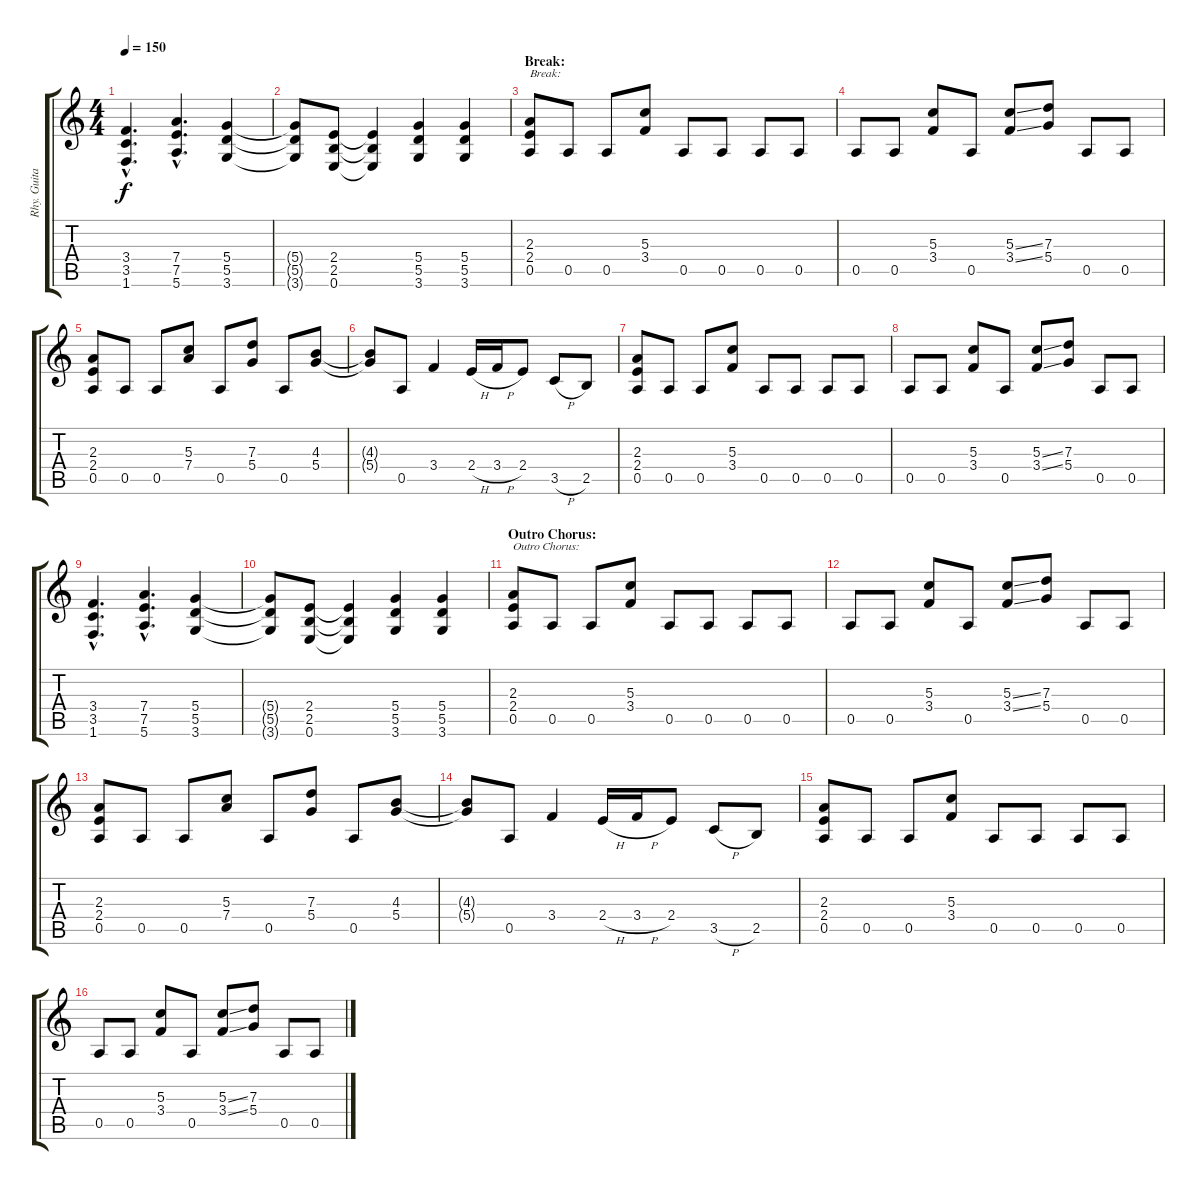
\track ("Rhy. Guitar 1" "Rhy. Guita") {instrument distortionguitar}
\staff {score tabs}
\tuning (E4 B3 G3 D3 A2 E2) {hide}
\ts (4 4)
\tempo 150
\clef g2
\ks c
(3.4{hac} 3.5{hac} 1.6{hac}).4{d dy f} (7.4{hac} 7.5{hac} 5.6{hac}).4{d} (5.4 5.5 3.6).4 |
(5.4{t} 5.5{t} 3.6{t}).8 (2.4 2.5 0.6).8 (2.4{t} 2.5{t} 0.6{t}).4 (5.4 5.5 3.6).4 (5.4 5.5 3.6).4 |
\section ("" "Break:")
(2.3 2.4 0.5).8{txt "Break:"} 0.5.8 0.5.8 (5.3 3.4).8 0.5.8 0.5.8 0.5.8 0.5.8 |
0.5.8 0.5.8 (5.3 3.4).8 0.5.8 (5.3{ss} 3.4{ss}).8 (7.3 5.4).8 0.5.8 0.5.8 |
(2.3 2.4 0.5).8 0.5.8 0.5.8 (5.3 7.4).8 0.5.8 (7.3 5.4).8 0.5.8 (4.3 5.4).8 |
(4.3{t} 5.4{t}).8 0.5.8 3.4.4 2.4{h}.16 3.4{h}.16 2.4.8 3.5{h}.8 2.5.8 |
(2.3 2.4 0.5).8 0.5.8 0.5.8 (5.3 3.4).8 0.5.8 0.5.8 0.5.8 0.5.8 |
0.5.8 0.5.8 (5.3 3.4).8 0.5.8 (5.3{ss} 3.4{ss}).8 (7.3 5.4).8 0.5.8 0.5.8 |
(3.4{hac} 3.5{hac} 1.6{hac}).4{d} (7.4{hac} 7.5{hac} 5.6{hac}).4{d} (5.4 5.5 3.6).4 |
(5.4{t} 5.5{t} 3.6{t}).8 (2.4 2.5 0.6).8 (2.4{t} 2.5{t} 0.6{t}).4 (5.4 5.5 3.6).4 (5.4 5.5 3.6).4 |
\section ("" "Outro Chorus:")
(2.3 2.4 0.5).8{txt "Outro Chorus:"} 0.5.8 0.5.8 (5.3 3.4).8 0.5.8 0.5.8 0.5.8 0.5.8 |
0.5.8 0.5.8 (5.3 3.4).8 0.5.8 (5.3{ss} 3.4{ss}).8 (7.3 5.4).8 0.5.8 0.5.8 |
(2.3 2.4 0.5).8 0.5.8 0.5.8 (5.3 7.4).8 0.5.8 (7.3 5.4).8 0.5.8 (4.3 5.4).8 |
(4.3{t} 5.4{t}).8 0.5.8 3.4.4 2.4{h}.16 3.4{h}.16 2.4.8 3.5{h}.8 2.5.8 |
(2.3 2.4 0.5).8 0.5.8 0.5.8 (5.3 3.4).8 0.5.8 0.5.8 0.5.8 0.5.8 |
0.5.8 0.5.8 (5.3 3.4).8 0.5.8 (5.3{ss} 3.4{ss}).8 (7.3 5.4).8 0.5.8 0.5.8
